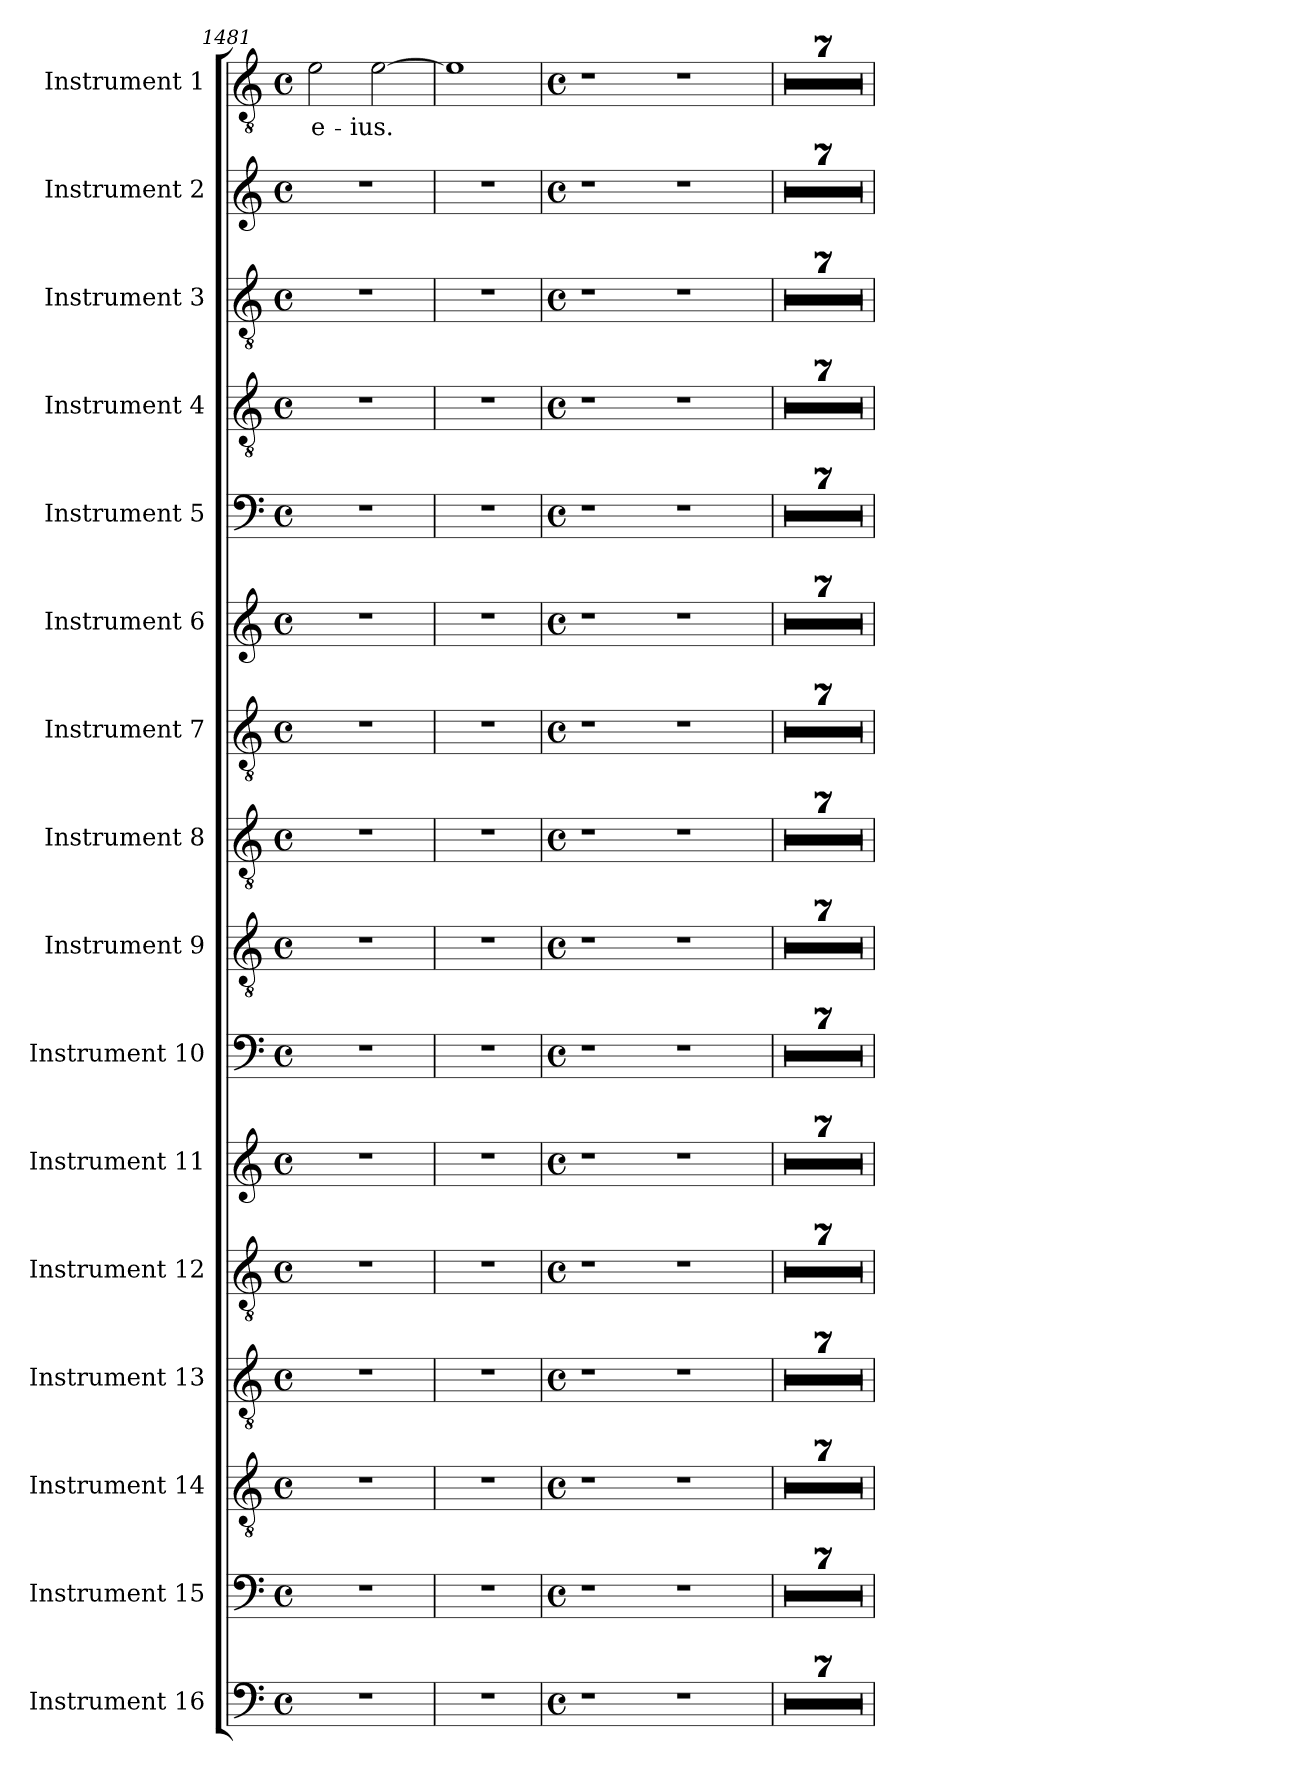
**kern	**kern	**kern	**kern	**kern	**kern	**kern	**kern	**kern	**kern	**kern	**kern	**kern	**kern	**kern	**kern	**text
*part16	*part15	*part14	*part13	*part12	*part11	*part10	*part9	*part8	*part7	*part6	*part5	*part4	*part3	*part2	*part1	*part1
*staff16	*staff15	*staff14	*staff13	*staff12	*staff11	*staff10	*staff9	*staff8	*staff7	*staff6	*staff5	*staff4	*staff3	*staff2	*staff1	*staff1
*I"Instrument 16	*I"Instrument 15	*I"Instrument 14	*I"Instrument 13	*I"Instrument 12	*I"Instrument 11	*I"Instrument 10	*I"Instrument 9	*I"Instrument 8	*I"Instrument 7	*I"Instrument 6	*I"Instrument 5	*I"Instrument 4	*I"Instrument 3	*I"Instrument 2	*I"Instrument 1	*
*clefF4	*clefF4	*clefGv2	*clefGv2	*clefGv2	*clefG2	*clefF4	*clefGv2	*clefGv2	*clefGv2	*clefG2	*clefF4	*clefGv2	*clefGv2	*clefG2	*clefGv2	*
*k[]	*k[]	*k[]	*k[]	*k[]	*k[]	*k[]	*k[]	*k[]	*k[]	*k[]	*k[]	*k[]	*k[]	*k[]	*k[]	*
*C:	*C:	*C:	*C:	*C:	*C:	*C:	*C:	*C:	*C:	*C:	*C:	*C:	*C:	*C:	*C:	*
*M4/4	*M4/4	*M4/4	*M4/4	*M4/4	*M4/4	*M4/4	*M4/4	*M4/4	*M4/4	*M4/4	*M4/4	*M4/4	*M4/4	*M4/4	*M4/4	*
*met(c)	*met(c)	*met(c)	*met(c)	*met(c)	*met(c)	*met(c)	*met(c)	*met(c)	*met(c)	*met(c)	*met(c)	*met(c)	*met(c)	*met(c)	*met(c)	*
=1481	=1481	=1481	=1481	=1481	=1481	=1481	=1481	=1481	=1481	=1481	=1481	=1481	=1481	=1481	=1481	=1481
!	!	!	!	!	!	!	!	!	!	!	!	!	!	!	!	!LO:LY:b:cj
1r	1r	1r	1r	1r	1r	1r	1r	1r	1r	1r	1r	1r	1r	1r	2e\	e-
!	!	!	!	!	!	!	!	!	!	!	!	!	!	!	!	!LO:LY:b:cj
.	.	.	.	.	.	.	.	.	.	.	.	.	.	.	[>2e\	-ius.
=1482	=1482	=1482	=1482	=1482	=1482	=1482	=1482	=1482	=1482	=1482	=1482	=1482	=1482	=1482	=1482	=1482
!	!	!	!	!	!	!	!	!	!	!	!	!	!	!	!	!LO:LY:b:cj
1r	1r	1r	1r	1r	1r	1r	1r	1r	1r	1r	1r	1r	1r	1r	1e]	.
!!LO:PB:g=z
=1483!	=1483!	=1483!	=1483!	=1483!	=1483!	=1483!	=1483!	=1483!	=1483!	=1483!	=1483!	=1483!	=1483!	=1483!	=1483!	=1483!
*M4/4	*M4/4	*M4/4	*M4/4	*M4/4	*M4/4	*M4/4	*M4/4	*M4/4	*M4/4	*M4/4	*M4/4	*M4/4	*M4/4	*M4/4	*M4/4	*
*met(c)	*met(c)	*met(c)	*met(c)	*met(c)	*met(c)	*met(c)	*met(c)	*met(c)	*met(c)	*met(c)	*met(c)	*met(c)	*met(c)	*met(c)	*met(c)	*
1r	1r	1r	1r	1r	1r	1r	1r	1r	1r	1r	1r	1r	1r	1r	1r	.
1r	1r	1r	1r	1r	1r	1r	1r	1r	1r	1r	1r	1r	1r	1r	1r	.
=1484	=1484	=1484	=1484	=1484	=1484	=1484	=1484	=1484	=1484	=1484	=1484	=1484	=1484	=1484	=1484	=1484
1r	1r	1r	1r	1r	1r	1r	1r	1r	1r	1r	1r	1r	1r	1r	1r	.
=1485	=1485	=1485	=1485	=1485	=1485	=1485	=1485	=1485	=1485	=1485	=1485	=1485	=1485	=1485	=1485	=1485
1r	1r	1r	1r	1r	1r	1r	1r	1r	1r	1r	1r	1r	1r	1r	1r	.
=1486	=1486	=1486	=1486	=1486	=1486	=1486	=1486	=1486	=1486	=1486	=1486	=1486	=1486	=1486	=1486	=1486
1r	1r	1r	1r	1r	1r	1r	1r	1r	1r	1r	1r	1r	1r	1r	1r	.
=1487	=1487	=1487	=1487	=1487	=1487	=1487	=1487	=1487	=1487	=1487	=1487	=1487	=1487	=1487	=1487	=1487
1r	1r	1r	1r	1r	1r	1r	1r	1r	1r	1r	1r	1r	1r	1r	1r	.
=1488	=1488	=1488	=1488	=1488	=1488	=1488	=1488	=1488	=1488	=1488	=1488	=1488	=1488	=1488	=1488	=1488
1r	1r	1r	1r	1r	1r	1r	1r	1r	1r	1r	1r	1r	1r	1r	1r	.
=1489	=1489	=1489	=1489	=1489	=1489	=1489	=1489	=1489	=1489	=1489	=1489	=1489	=1489	=1489	=1489	=1489
1r	1r	1r	1r	1r	1r	1r	1r	1r	1r	1r	1r	1r	1r	1r	1r	.
=1490	=1490	=1490	=1490	=1490	=1490	=1490	=1490	=1490	=1490	=1490	=1490	=1490	=1490	=1490	=1490	=1490
1r	1r	1r	1r	1r	1r	1r	1r	1r	1r	1r	1r	1r	1r	1r	1r	.
=	=	=	=	=	=	=	=	=	=	=	=	=	=	=	=	=
*-	*-	*-	*-	*-	*-	*-	*-	*-	*-	*-	*-	*-	*-	*-	*-	*-
